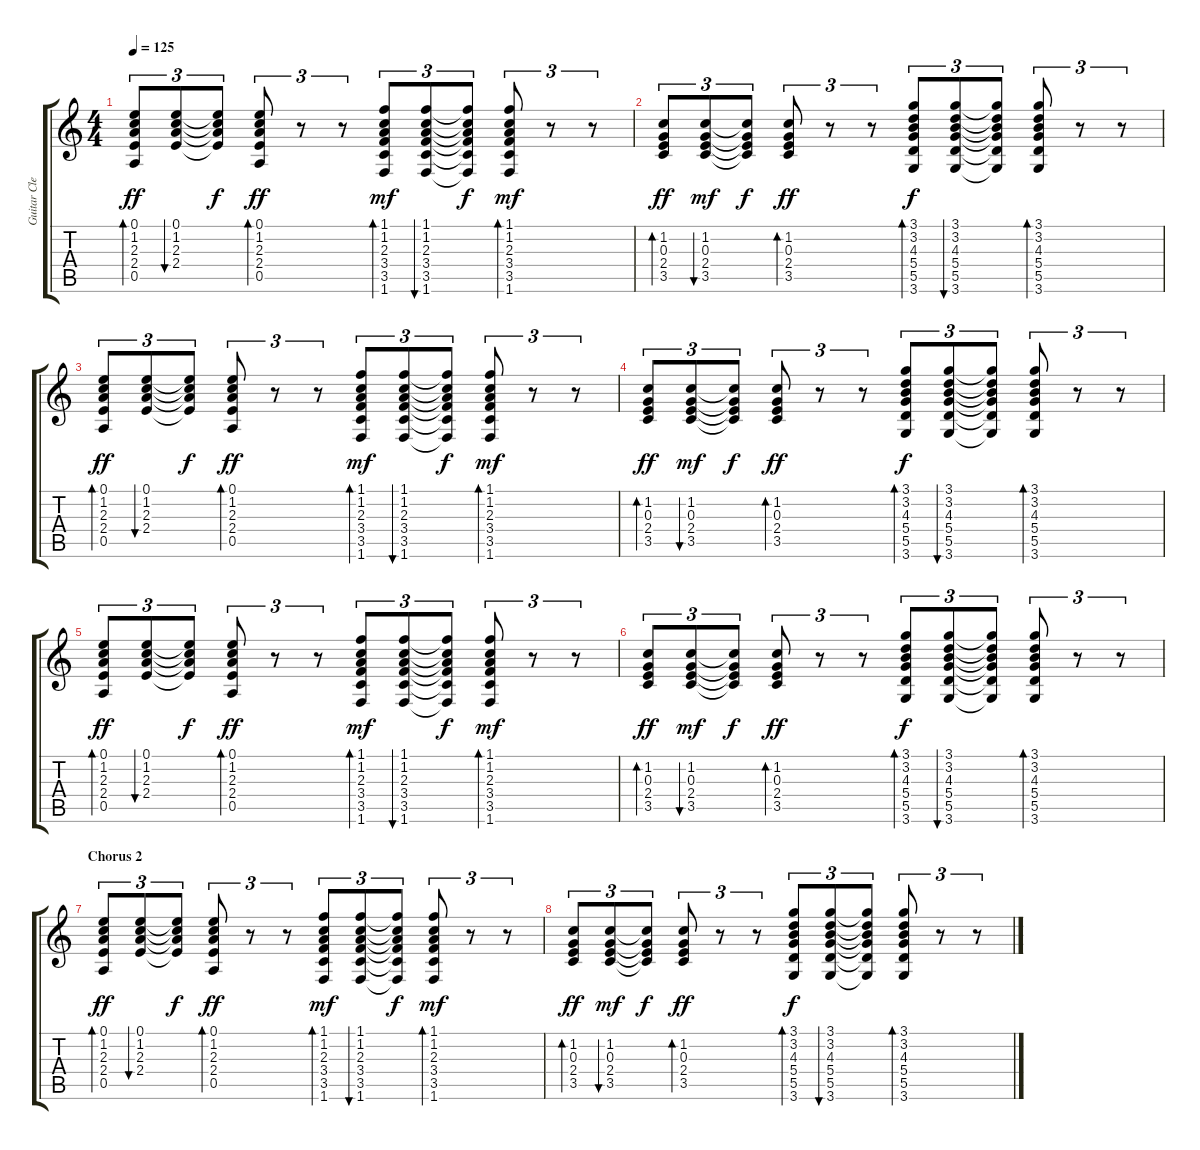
\track ("Guitar Clean + Small Chorus /reverb" "Guitar Cle") {instrument electricguitarclean}
\staff {score tabs}
\tuning (E4 B3 G3 D3 A2 E2) {hide}
\ts (4 4)
\tempo 125
\clef g2
\ks c
(0.1 1.2 2.3 2.4 0.5).8{tu (3 2) bd 30 dy ff} (0.1 1.2 2.3 2.4).8{tu (3 2) bu 30} (0.1{t} 1.2{t} 2.3{t} 2.4{t}).8{tu (3 2) dy f} (0.1 1.2 2.3 2.4 0.5).8{tu (3 2) bd 30 dy ff} r.8{tu (3 2)} r.8{tu (3 2)} (1.1 1.2 2.3 3.4 3.5 1.6).8{tu (3 2) bd 30 dy mf} (1.1 1.2 2.3 3.4 3.5 1.6).8{tu (3 2) bu 30} (1.1{t} 1.2{t} 2.3{t} 3.4{t} 3.5{t} 1.6{t}).8{tu (3 2) dy f} (1.1 1.2 2.3 3.4 3.5 1.6).8{tu (3 2) bd 30 dy mf} r.8{tu (3 2)} r.8{tu (3 2)} |
(1.2 0.3 2.4 3.5).8{tu (3 2) bd 30 dy ff} (1.2 0.3 2.4 3.5).8{tu (3 2) bu 30 dy mf} (1.2{t} 0.3{t} 2.4{t} 3.5{t}).8{tu (3 2) dy f} (1.2 0.3 2.4 3.5).8{tu (3 2) bd 30 dy ff} r.8{tu (3 2)} r.8{tu (3 2)} (3.1 3.2 4.3 5.4 5.5 3.6).8{tu (3 2) bd 30 dy f} (3.1 3.2 4.3 5.4 5.5 3.6).8{tu (3 2) bu 30} (3.1{t} 3.2{t} 4.3{t} 5.4{t} 5.5{t} 3.6{t}).8{tu (3 2)} (3.1 3.2 4.3 5.4 5.5 3.6).8{tu (3 2) bd 30} r.8{tu (3 2)} r.8{tu (3 2)} |
(0.1 1.2 2.3 2.4 0.5).8{tu (3 2) bd 30 dy ff} (0.1 1.2 2.3 2.4).8{tu (3 2) bu 30} (0.1{t} 1.2{t} 2.3{t} 2.4{t}).8{tu (3 2) dy f} (0.1 1.2 2.3 2.4 0.5).8{tu (3 2) bd 30 dy ff} r.8{tu (3 2)} r.8{tu (3 2)} (1.1 1.2 2.3 3.4 3.5 1.6).8{tu (3 2) bd 30 dy mf} (1.1 1.2 2.3 3.4 3.5 1.6).8{tu (3 2) bu 30} (1.1{t} 1.2{t} 2.3{t} 3.4{t} 3.5{t} 1.6{t}).8{tu (3 2) dy f} (1.1 1.2 2.3 3.4 3.5 1.6).8{tu (3 2) bd 30 dy mf} r.8{tu (3 2)} r.8{tu (3 2)} |
(1.2 0.3 2.4 3.5).8{tu (3 2) bd 30 dy ff} (1.2 0.3 2.4 3.5).8{tu (3 2) bu 30 dy mf} (1.2{t} 0.3{t} 2.4{t} 3.5{t}).8{tu (3 2) dy f} (1.2 0.3 2.4 3.5).8{tu (3 2) bd 30 dy ff} r.8{tu (3 2)} r.8{tu (3 2)} (3.1 3.2 4.3 5.4 5.5 3.6).8{tu (3 2) bd 30 dy f} (3.1 3.2 4.3 5.4 5.5 3.6).8{tu (3 2) bu 30} (3.1{t} 3.2{t} 4.3{t} 5.4{t} 5.5{t} 3.6{t}).8{tu (3 2)} (3.1 3.2 4.3 5.4 5.5 3.6).8{tu (3 2) bd 30} r.8{tu (3 2)} r.8{tu (3 2)} |
(0.1 1.2 2.3 2.4 0.5).8{tu (3 2) bd 30 dy ff} (0.1 1.2 2.3 2.4).8{tu (3 2) bu 30} (0.1{t} 1.2{t} 2.3{t} 2.4{t}).8{tu (3 2) dy f} (0.1 1.2 2.3 2.4 0.5).8{tu (3 2) bd 30 dy ff} r.8{tu (3 2)} r.8{tu (3 2)} (1.1 1.2 2.3 3.4 3.5 1.6).8{tu (3 2) bd 30 dy mf} (1.1 1.2 2.3 3.4 3.5 1.6).8{tu (3 2) bu 30} (1.1{t} 1.2{t} 2.3{t} 3.4{t} 3.5{t} 1.6{t}).8{tu (3 2) dy f} (1.1 1.2 2.3 3.4 3.5 1.6).8{tu (3 2) bd 30 dy mf} r.8{tu (3 2)} r.8{tu (3 2)} |
(1.2 0.3 2.4 3.5).8{tu (3 2) bd 30 dy ff} (1.2 0.3 2.4 3.5).8{tu (3 2) bu 30 dy mf} (1.2{t} 0.3{t} 2.4{t} 3.5{t}).8{tu (3 2) dy f} (1.2 0.3 2.4 3.5).8{tu (3 2) bd 30 dy ff} r.8{tu (3 2)} r.8{tu (3 2)} (3.1 3.2 4.3 5.4 5.5 3.6).8{tu (3 2) bd 30 dy f} (3.1 3.2 4.3 5.4 5.5 3.6).8{tu (3 2) bu 30} (3.1{t} 3.2{t} 4.3{t} 5.4{t} 5.5{t} 3.6{t}).8{tu (3 2)} (3.1 3.2 4.3 5.4 5.5 3.6).8{tu (3 2) bd 30} r.8{tu (3 2)} r.8{tu (3 2)} |
\section ("" "Chorus 2")
(0.1 1.2 2.3 2.4 0.5).8{tu (3 2) bd 30 dy ff} (0.1 1.2 2.3 2.4).8{tu (3 2) bu 30} (0.1{t} 1.2{t} 2.3{t} 2.4{t}).8{tu (3 2) dy f} (0.1 1.2 2.3 2.4 0.5).8{tu (3 2) bd 30 dy ff} r.8{tu (3 2)} r.8{tu (3 2)} (1.1 1.2 2.3 3.4 3.5 1.6).8{tu (3 2) bd 30 dy mf} (1.1 1.2 2.3 3.4 3.5 1.6).8{tu (3 2) bu 30} (1.1{t} 1.2{t} 2.3{t} 3.4{t} 3.5{t} 1.6{t}).8{tu (3 2) dy f} (1.1 1.2 2.3 3.4 3.5 1.6).8{tu (3 2) bd 30 dy mf} r.8{tu (3 2)} r.8{tu (3 2)} |
(1.2 0.3 2.4 3.5).8{tu (3 2) bd 30 dy ff} (1.2 0.3 2.4 3.5).8{tu (3 2) bu 30 dy mf} (1.2{t} 0.3{t} 2.4{t} 3.5{t}).8{tu (3 2) dy f} (1.2 0.3 2.4 3.5).8{tu (3 2) bd 30 dy ff} r.8{tu (3 2)} r.8{tu (3 2)} (3.1 3.2 4.3 5.4 5.5 3.6).8{tu (3 2) bd 30 dy f} (3.1 3.2 4.3 5.4 5.5 3.6).8{tu (3 2) bu 30} (3.1{t} 3.2{t} 4.3{t} 5.4{t} 5.5{t} 3.6{t}).8{tu (3 2)} (3.1 3.2 4.3 5.4 5.5 3.6).8{tu (3 2) bd 30} r.8{tu (3 2)} r.8{tu (3 2)}
